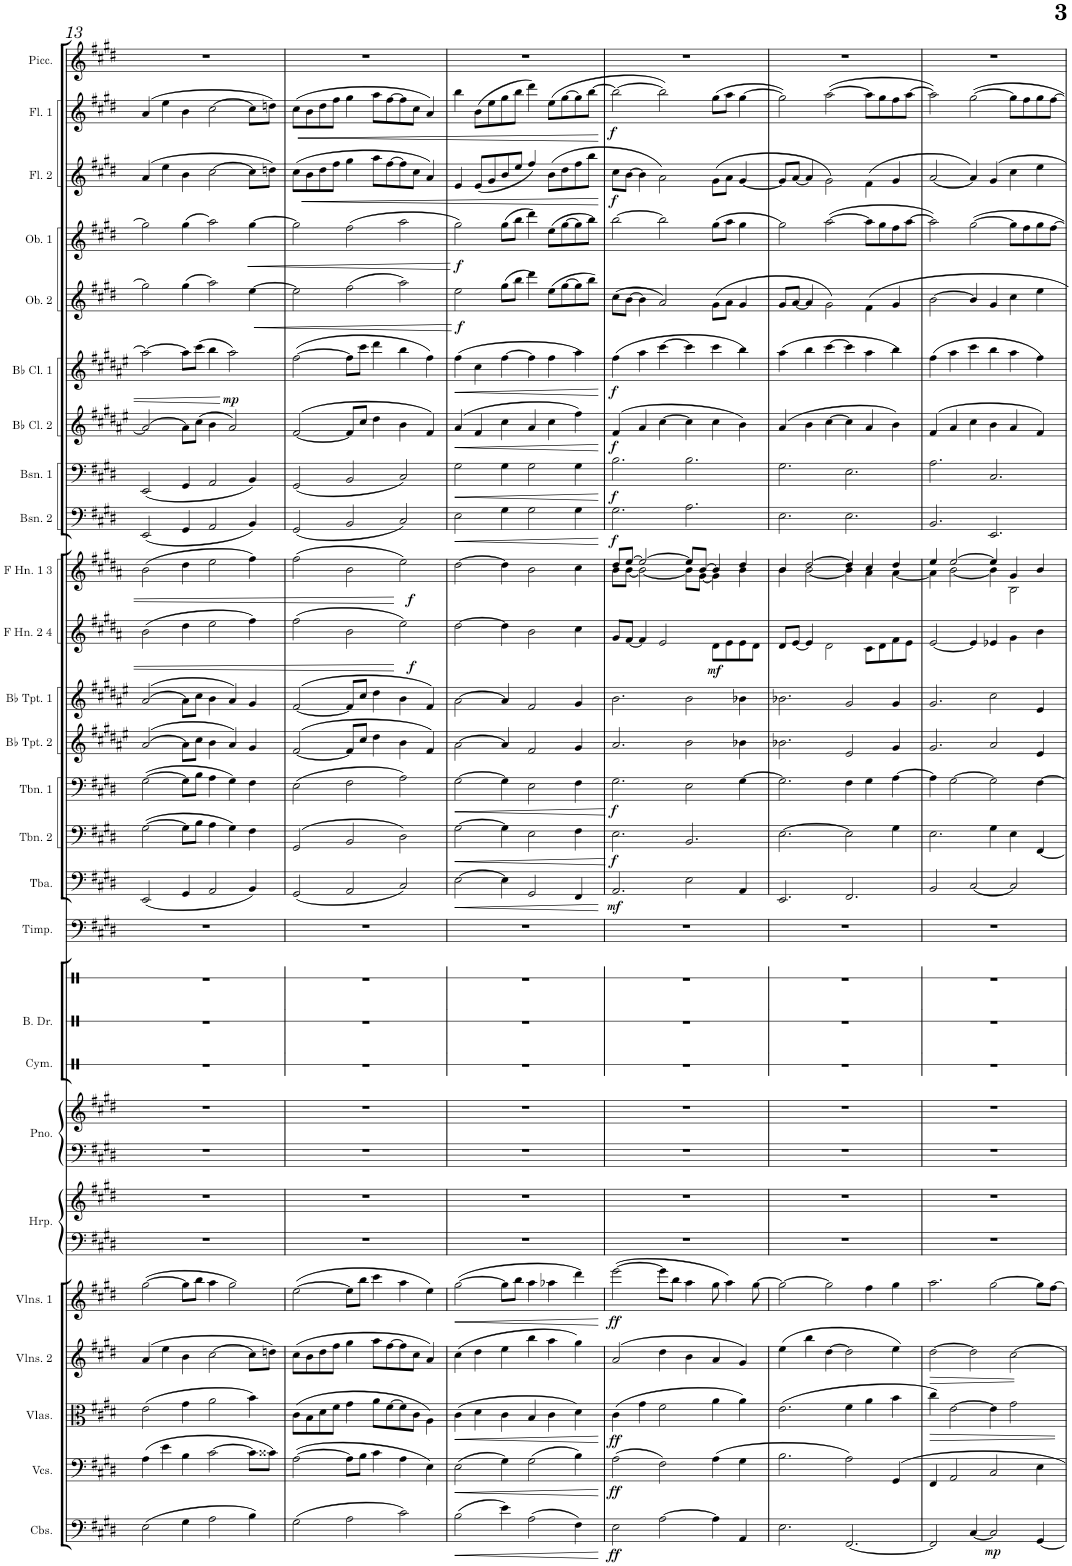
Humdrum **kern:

**kern	**dynam	**kern	**dynam	**kern	**dynam	**kern	**kern	**dynam	**kern	**kern	**kern	**kern	**kern	**kern	**kern	**dynam	**kern	**dynam	**kern	**dynam	**kern	**kern	**kern	**dynam	**kern	**dynam	**kern	**dynam	**kern	**dynam	**kern	**dynam	**kern	**dynam	**kern	**dynam	**kern	**dynam	**kern	**dynam	**kern	**dynam	**kern
*part25	*part25	*part24	*part24	*part23	*part23	*part22	*part21	*part21	*part20	*part20	*part19	*part19	*part18	*part17	*part16	*part16	*part15	*part15	*part14	*part14	*part13	*part12	*part11	*part11	*part10	*part10	*part9	*part9	*part8	*part8	*part7	*part7	*part6	*part6	*part5	*part5	*part4	*part4	*part3	*part3	*part2	*part2	*part1
*staff27	*staff27	*staff26	*staff26	*staff25	*staff25	*staff24	*staff23	*staff23	*staff22	*staff21	*staff20	*staff19	*staff18	*staff17	*staff16	*staff16	*staff15	*staff15	*staff14	*staff14	*staff13	*staff12	*staff11	*staff11	*staff10	*staff10	*staff9	*staff9	*staff8	*staff8	*staff7	*staff7	*staff6	*staff6	*staff5	*staff5	*staff4	*staff4	*staff3	*staff3	*staff2	*staff2	*staff1
*I"Contrabasses	*	*I"Violoncellos	*	*I"Violas	*	*I"Violins 2	*I"Violins 1	*	*I"Harp	*	*I"Piano	*	*I"Snare Drum	*I"Timpani	*I"Tuba	*	*I"Trombone 2	*	*I"Trombone 1	*	*I"Bb Trumpet 2	*I"Bb Trumpet 1	*I"F Horn 2 &amp; 4	*	*I"F Horn 1 &amp; 3	*	*I"Bassoon 2	*	*I"Bassoon 1	*	*I"Bb Clarinet 2	*	*I"Bb Clarinet 1	*	*I"Oboe 2	*	*I"Oboe 1	*	*I"Flute 2	*	*I"Flute 1	*	*I"Piccolo
*I'Cbs.	*	*I'Vcs.	*	*I'Vlas.	*	*I'Vlns. 2	*I'Vlns. 1	*	*I'Hrp.	*	*I'Pno.	*	*I'Sn Dr	*I'Timp.	*I'Tba.	*	*I'Tbn. 2	*	*I'Tbn. 1	*	*I'Bb Tpt. 2	*I'Bb Tpt. 1	*I'F Hn. 2 4	*	*I'F Hn. 1 3	*	*I'Bsn. 2	*	*I'Bsn. 1	*	*I'Bb Cl. 2	*	*I'Bb Cl. 1	*	*I'Ob. 2	*	*I'Ob. 1	*	*I'Fl. 2	*	*I'Fl. 1	*	*I'Picc.
!!LO:PB:g=z
*clefF4	*	*clefF4	*	*clefC3	*	*clefG2	*clefG2	*	*clefF4	*clefG2	*clefF4	*clefG2	*clefX	*clefF4	*clefF4	*	*clefF4	*	*clefF4	*	*clefG2	*clefG2	*clefG2	*	*clefG2	*	*clefF4	*	*clefF4	*	*clefG2	*	*clefG2	*	*clefG2	*	*clefG2	*	*clefG2	*	*clefG2	*	*clefG2
*Trd7c12	*	*	*	*	*	*	*	*	*	*	*	*	*	*	*	*	*	*	*	*	*Trd1c2	*Trd1c2	*Trd4c7	*	*Trd4c7	*	*	*	*	*	*Trd1c2	*	*Trd1c2	*	*	*	*	*	*	*	*	*	*Trd-7c-12
*k[f#c#g#d#]	*	*k[f#c#g#d#]	*	*k[f#c#g#d#]	*	*k[f#c#g#d#]	*k[f#c#g#d#]	*	*k[f#c#g#d#]	*k[f#c#g#d#]	*k[f#c#g#d#]	*k[f#c#g#d#]	*k[]	*k[f#c#g#d#]	*k[f#c#g#d#]	*	*k[f#c#g#d#]	*	*k[f#c#g#d#]	*	*k[f#c#g#d#a#e#]	*k[f#c#g#d#a#e#]	*k[f#c#g#d#a#]	*	*k[f#c#g#d#a#]	*	*k[f#c#g#d#]	*	*k[f#c#g#d#]	*	*k[f#c#g#d#a#e#]	*	*k[f#c#g#d#a#e#]	*	*k[f#c#g#d#]	*	*k[f#c#g#d#]	*	*k[f#c#g#d#]	*	*k[f#c#g#d#]	*	*k[f#c#g#d#]
*M6/4	*	*M6/4	*	*M6/4	*	*M6/4	*M6/4	*	*M6/4	*M6/4	*M6/4	*M6/4	*M6/4	*M6/4	*M6/4	*	*M6/4	*	*M6/4	*	*M6/4	*M6/4	*M6/4	*	*M6/4	*	*M6/4	*	*M6/4	*	*M6/4	*	*M6/4	*	*M6/4	*	*M6/4	*	*M6/4	*	*M6/4	*	*M6/4
=13	=13	=13	=13	=13	=13	=13	=13	=13	=13	=13	=13	=13	=13	=13	=13	=13	=13	=13	=13	=13	=13	=13	=13	=13	=13	=13	=13	=13	=13	=13	=13	=13	=13	=13	=13	=13	=13	=13	=13	=13	=13	=13	=13
(2E\	.	(4A\	.	(2e\	.	(4a/	([2gg#\	.	1.r	1.r	1.r	1.r	1.r	1.r	(2EE/	.	([2G#\	.	([2G#\	.	([2a#/	([2a#/	(2b\	.	(2b\	.	(2EE/	.	(2EE/	.	2a#/_	.	2aa#\_	.	2gg#\]	.	2gg#\]	.	(4a/	.	(4a/	.	1.r
.	.	4e\	.	.	.	4ee\	.	.	.	.	.	.	.	.	.	.	.	.	.	.	.	.	.	.	.	.	.	.	.	.	.	.	.	.	.	.	.	.	4ee\	.	4ee\	.	.
4G#\	.	4B\	.	4g#\	.	4b\	8gg#\L]	.	.	.	.	.	.	.	4GG#/	.	8G#\L]	.	8G#\L]	.	8a#\L]	8a#\L]	4dd#\	.	4dd#\	.	4GG#/	.	4GG#/	.	8a#\L]	.	8aa#\L]	.	(4gg#\	.	(4gg#\	.	4b\	.	4b\	.	.
.	.	.	.	.	.	.	8bb\J	.	.	.	.	.	.	.	.	.	8B\J	.	8B\J	.	8cc#\J	8cc#\J	.	.	.	.	.	.	.	.	(8cc#\J	.	(8ccc#\J	.	.	.	.	.	.	.	.	.	.
2A\	.	[2c#\	.	2a\	.	[2cc#\	4aa\	.	.	.	.	.	.	.	2AA/	.	4A\	.	4A\	.	4b\	4b\	2ee\	.	2ee\	.	2AA/	.	2AA/	.	4b\	.	4bb\	.	2aa\)	.	2aa\)	.	[2cc#\	.	[2cc#\	.	.
!	!	!	!	!	!	!	!	!	!	!	!	!	!	!	!	!	!	!	!	!	!	!	!	!	!	!	!	!	!	!	!	!	!	!LO:DY:b	!	!	!	!	!	!	!	!	!
.	.	.	.	.	.	.	2gg#\)	.	.	.	.	.	.	.	.	.	4G#\)	.	4G#\)	.	4a#/)	4a#/)	.	.	.	.	.	.	.	.	2a#/)	.	2aa#\)	mp	.	.	.	.	.	.	.	.	.
!	!	!	!	!	!	!	!	!	!	!	!	!	!	!	!	!	!	!	!	!	!	!	!	!	!	!	!	!	!	!	!	!	!	!	!	!LO:HP:b	!	!LO:HP:b	!	!	!	!	!
4B\)	.	8c#\L]	.	4b\)	.	8cc#\L]	.	.	.	.	.	.	.	.	4BB/)	.	4F#\	.	4F#\	.	4g#/	4g#/	4ff#\)	.	4ff#\)	.	4BB/)	.	4BB/)	.	.	.	.	.	[4ee\	<	[4gg#\	<	8cc#\L]	.	8cc#\L]	.	.
.	.	8c##X\J)	.	.	.	8ddn\J)	.	.	.	.	.	.	.	.	.	.	.	.	.	.	.	.	.	.	.	.	.	.	.	.	.	.	.	.	.	.	.	.	8ddn\J)	.	8ddn\J)	.	.
=14	=14	=14	=14	=14	=14	=14	=14	=14	=14	=14	=14	=14	=14	=14	=14	=14	=14	=14	=14	=14	=14	=14	=14	=14	=14	=14	=14	=14	=14	=14	=14	=14	=14	=14	=14	=14	=14	=14	=14	=14	=14	=14	=14
!	!	!	!	!	!	!	!	!	!	!	!	!	!	!	!	!	!	!	!	!	!	!	!	!	!	!	!	!	!	!	!	!	!	!	!	!	!	!	!	!LO:HP:b	!	!LO:HP:b	!
(2G#\	.	([2A\	.	(8c#\L	.	(8cc#\L	([2ee\	.	1.r	1.r	1.r	1.r	1.r	1.r	(2GG#/	.	(2GG#/	.	(2E\	.	([2f#/	([2f#/	(2ff#\	.	(2ff#\	.	(2GG#/	.	(2GG#/	.	([2f#/	.	([2ff#\	.	2ee\]	.	2gg#\]	.	(8cc#\L	<	(8cc#\L	<	1.r
.	.	.	.	8B\	.	8b\	.	.	.	.	.	.	.	.	.	.	.	.	.	.	.	.	.	.	.	.	.	.	.	.	.	.	.	.	.	.	.	.	8b\	.	8b\	.	.
.	.	.	.	8d#\	.	8dd#\	.	.	.	.	.	.	.	.	.	.	.	.	.	.	.	.	.	.	.	.	.	.	.	.	.	.	.	.	.	.	.	.	8dd#\	.	8dd#\	.	.
.	.	.	.	8f#\J	.	8ff#\J	.	.	.	.	.	.	.	.	.	.	.	.	.	.	.	.	.	.	.	.	.	.	.	.	.	.	.	.	.	.	.	.	8ff#\J	.	8ff#\J	.	.
2A\	.	8A\L]	.	4g#\	.	4gg#\	8ee\L]	.	.	.	.	.	.	.	2AA/	.	2BB/	.	2F#\	.	8f#/L]	8f#/L]	2b\	.	2b\	.	2BB/	.	2BB/	.	8f#/L]	.	8ff#\L]	.	(2ff#\	.	(2ff#\	.	4gg#\	.	4gg#\	.	.
.	.	8B\J	.	.	.	.	8bb\J	.	.	.	.	.	.	.	.	.	.	.	.	.	8cc#/J	8cc#/J	.	.	.	.	.	.	.	.	8cc#/J	.	8ccc#\J	.	.	.	.	.	.	.	.	.	.
.	.	4c#\	.	8a\L	.	8aa\L	4ccc#\	.	.	.	.	.	.	.	.	.	.	.	.	.	4dd#\	4dd#\	.	.	.	.	.	.	.	.	4dd#\	.	4ddd#\	.	.	.	.	.	8aa\L	.	8aa\L	.	.
.	.	.	.	[8f#\	.	[8ff#\	.	.	.	.	.	.	.	.	.	.	.	.	.	.	.	.	.	.	.	.	.	.	.	.	.	.	.	.	.	.	.	.	[8ff#\	.	[8ff#\	.	.
!	!	!	!	!	!	!	!	!	!	!	!	!	!	!	!	!	!	!	!	!	!	!	!	!LO:DY:b	!	!LO:DY:b	!	!	!	!	!	!	!	!	!	!	!	!	!	!	!	!	!
2c#\)	.	4A\	.	8f#\]	.	8ff#\]	4aa\	.	.	.	.	.	.	.	2C#/)	.	2D#\)	.	2A\)	.	4b\	4b\	2ee\)	f	2ee\)	f	2C#/)	.	2C#/)	.	4b\	.	4bb\	.	2aa\)	.	2aa\	.	8ff#\]	.	8ff#\]	.	.
.	.	.	.	8c#\J	.	8cc#\J	.	.	.	.	.	.	.	.	.	.	.	.	.	.	.	.	.	.	.	.	.	.	.	.	.	.	.	.	.	.	.	.	8cc#\J	.	8cc#\J	.	.
.	.	4E\)	.	4A\)	.	4a/)	4ee\)	.	.	.	.	.	.	.	.	.	.	.	.	.	4f#/)	4f#/)	.	.	.	.	.	.	.	.	4f#/)	.	4ff#\)	.	.	.	.	.	4a/)	.	4a/)	.	.
.	.	.	.	.	.	.	.	.	.	.	.	.	.	.	.	.	.	.	.	.	.	.	.	.	.	.	.	.	.	.	.	.	.	.	.	[	.	[	.	.	.	.	.
=15	=15	=15	=15	=15	=15	=15	=15	=15	=15	=15	=15	=15	=15	=15	=15	=15	=15	=15	=15	=15	=15	=15	=15	=15	=15	=15	=15	=15	=15	=15	=15	=15	=15	=15	=15	=15	=15	=15	=15	=15	=15	=15	=15
!	!LO:HP:b	!	!LO:HP:b	!	!LO:HP:b	!	!	!LO:HP:b	!	!	!	!	!	!	!	!LO:HP:b	!	!LO:HP:b	!	!LO:HP:b	!	!	!	!	!	!	!	!LO:HP:b	!	!LO:HP:b	!	!LO:HP:b	!	!LO:HP:b	!	!LO:DY:b	!	!LO:DY:b	!	!	!	!	!
(2B\	<	(2E\	<	(4c#\	<	(4cc#\	([2gg#\	<	1.r	1.r	1.r	1.r	1.r	1.r	[2E\	<	[2G#\	<	[2G#\	<	[2a#\	[2a#\	[2dd#\	.	[2dd#\	.	2E\	<	2G#\	<	(4a#/	<	(4ff#\	<	2ee\	f	2gg#\)	f	4e/	.	4bb\	.	1.r
.	.	.	.	4d#\	.	4dd#\	.	.	.	.	.	.	.	.	.	.	.	.	.	.	.	.	.	.	.	.	.	.	.	.	4f#/	.	4cc#\	.	.	.	.	.	(8e/L	.	(8b\L	.	.
.	.	.	.	.	.	.	.	.	.	.	.	.	.	.	.	.	.	.	.	.	.	.	.	.	.	.	.	.	.	.	.	.	.	.	.	.	.	.	8g#/	.	8ee\	.	.
4e\)	.	4G#\)	.	4c#\	.	4ee\	8gg#\L]	.	.	.	.	.	.	.	4E\]	.	4G#\]	.	4G#\]	.	4a#/]	4a#/]	4dd#\]	.	4dd#\]	.	4G#\	.	4G#\	.	4cc#\	.	[4ff#\	.	(8gg#\L	.	(8gg#\L	.	8b/	.	8gg#\	.	.
.	.	.	.	.	.	.	8bb\J	.	.	.	.	.	.	.	.	.	.	.	.	.	.	.	.	.	.	.	.	.	.	.	.	.	.	.	8bb\J	.	8bb\J	.	8ee/J	.	8bb\J	.	.
(2A\	.	(2G#\	.	4B/	.	4bb\	4aa\	.	.	.	.	.	.	.	2GG#/	.	2E\	.	2E\	.	2f#/	2f#/	2b\	.	2b\	.	2G#\	.	2G#\	.	4a#/	.	4ff#\]	.	4ddd#\)	.	4ddd#\)	.	4ff#/)	.	4ddd#\)	.	.
.	.	.	.	4c#\	.	4aa\	4aa-X\	.	.	.	.	.	.	.	.	.	.	.	.	.	.	.	.	.	.	.	.	.	.	.	4cc#\	.	4ff#\	.	(8ee\L	.	(8ee\L	.	(8b\L	.	(8ee\L	.	.
.	.	.	.	.	.	.	.	.	.	.	.	.	.	.	.	.	.	.	.	.	.	.	.	.	.	.	.	.	.	.	.	.	.	.	[8gg#\	.	[8gg#\	.	8dd#\	.	[8gg#\	.	.
4F#\)	.	4B\)	.	4d#\)	.	4gg#\)	4ddd#\)	.	.	.	.	.	.	.	4FF#/	.	4F#\	.	4F#\	.	4g#/	4g#/	4cc#\	.	4cc#\	.	4G#\	.	4G#\	.	4ff#\)	.	4aa#\)	.	8gg#\]	.	8gg#\]	.	8ff#\	.	8gg#\]	.	.
.	.	.	.	.	.	.	.	.	.	.	.	.	.	.	.	.	.	.	.	.	.	.	.	.	.	.	.	.	.	.	.	.	.	.	8bb\J)	.	8bb\J)	.	8bb\J	.	[8bb\J	.	.
.	[	.	[	.	[	.	.	[	.	.	.	.	.	.	.	[	.	[	.	[	.	.	.	.	.	.	.	[	.	[	.	[	.	[	.	.	.	.	.	[	.	[	.
=16	=16	=16	=16	=16	=16	=16	=16	=16	=16	=16	=16	=16	=16	=16	=16	=16	=16	=16	=16	=16	=16	=16	=16	=16	=16	=16	=16	=16	=16	=16	=16	=16	=16	=16	=16	=16	=16	=16	=16	=16	=16	=16	=16
*	*	*	*	*	*	*	*	*	*	*	*	*	*	*	*	*	*	*	*	*	*	*	*	*	*^	*	*	*	*	*	*	*	*	*	*	*	*	*	*	*	*	*	*
!	!LO:DY:b	!	!LO:DY:b	!	!LO:DY:b	!	!	!LO:DY:b	!	!	!	!	!	!	!	!LO:DY:b	!	!LO:DY:b	!	!LO:DY:b	!	!	!	!	!	!	!	!	!LO:DY:b	!	!LO:DY:b	!	!LO:DY:b	!	!LO:DY:b	!	!	!	!	!	!LO:DY:b	!	!	!
!	!	!	!	!	!	!	!	!	!	!	!	!	!	!	!	!	!	!	!	!	!	!	!	!	!	!	!	!	!	!	!	!	!	!	!	!	!	!	!	!	!LO:DY:n=1:a	!	!	!
2E\	ff	(2A\	ff	(4c#\	ff	(2a/	([2eee\	ff	1.r	1.r	1.r	1.r	1.r	1.r	2.AA/	mf	2.E\	f	2.G#\	f	2.a#/	2.b\	8g#/L	.	8dd#/L	8b\L	.	2.G#\	f	2.B\	f	(4f#/	f	(4ff#\	f	(8cc#\L	.	[2bb\	.	8cc#\L	f f	2bb\_	.	1.r
.	.	.	.	.	.	.	.	.	.	.	.	.	.	.	.	.	.	.	.	.	.	.	[8f#/J	.	[8ee/J	[8b\J	.	.	.	.	.	.	.	.	.	[8b\J	.	.	.	[8b\J	.	.	.	.
.	.	.	.	4g#\	.	.	.	.	.	.	.	.	.	.	.	.	.	.	.	.	.	.	4f#/]	.	2ee/_	2b\_	.	.	.	.	.	4a#/	.	4aa#\	.	4b\]	.	.	.	4b\]	.	.	.	.
[2A\	.	2F#\)	.	2f#\	.	4dd#\	8eee\L]	.	.	.	.	.	.	.	.	.	.	.	.	.	.	.	2e/	.	.	.	.	.	.	.	.	[4cc#\	.	[4ccc#\	.	2a/)	.	2bb\]	.	2a\)	.	2bb\])	.	.
.	.	.	.	.	.	.	8bb\J	.	.	.	.	.	.	.	.	.	.	.	.	.	.	.	.	.	.	.	.	.	.	.	.	.	.	.	.	.	.	.	.	.	.	.	.	.
.	.	.	.	.	.	4b\	4aa\	.	.	.	.	.	.	.	2E\	.	2.BB/	.	2E\	.	2b\	2b\	.	.	8ee/L]	8b\L]	.	2.A\	.	2.B\	.	4cc#\]	.	4ccc#\]	.	.	.	.	.	.	.	.	.	.
.	.	.	.	.	.	.	.	.	.	.	.	.	.	.	.	.	.	.	.	.	.	.	.	.	[8b/J	[8g#\J	.	.	.	.	.	.	.	.	.	.	.	.	.	.	.	.	.	.
!	!	!	!	!	!	!	!	!	!	!	!	!	!	!	!	!	!	!	!	!	!	!	!	!LO:DY:b	!	!	!	!	!	!	!	!	!	!	!	!	!	!	!	!	!	!	!	!
4A\]	.	(4A\	.	4a\	.	4a/	8gg#\	.	.	.	.	.	.	.	.	.	.	.	.	.	.	.	8d#\L	mf	4b/]	4g#\]	.	.	.	.	.	4cc#\	.	4ccc#\	.	(8g#\L	.	(8gg#\L	.	(8g#\L	.	(8gg#\L	.	.
.	.	.	.	.	.	.	4aa\)	.	.	.	.	.	.	.	.	.	.	.	.	.	.	.	8e\	.	.	.	.	.	.	.	.	.	.	.	.	8a\J	.	8aa\J	.	8a\J	.	8aa\J	.	.
4AA/	.	4G#\	.	4a\)	.	4g#/)	.	.	.	.	.	.	.	.	4AA/	.	.	.	[4G#\	.	4b-X\	4b-X\	8e\	.	4dd#/	4b\	.	.	.	.	.	4b\)	.	4bb\)	.	4g#/	.	4gg#\	.	[4g#/	.	[4gg#\	.	.
.	.	.	.	.	.	.	[8gg#\	.	.	.	.	.	.	.	.	.	.	.	.	.	.	.	8d#\J	.	.	.	.	.	.	.	.	.	.	.	.	.	.	.	.	.	.	.	.	.
=17	=17	=17	=17	=17	=17	=17	=17	=17	=17	=17	=17	=17	=17	=17	=17	=17	=17	=17	=17	=17	=17	=17	=17	=17	=17	=17	=17	=17	=17	=17	=17	=17	=17	=17	=17	=17	=17	=17	=17	=17	=17	=17	=17	=17
2.E\	.	2.B\	.	(2.e\	.	(4ee\	2gg#\_	.	1.r	1.r	1.r	1.r	1.r	1.r	2.EE/	.	[2.E\	.	2.G#\]	.	2.b-X\	2.b-X\	8d#/L	.	4b/	4b\	.	2.E\	.	2.G#\	.	(4a#/	.	(4aa#\	.	8g#/L	.	2gg#\)	.	8g#/L]	.	2gg#\])	.	1.r
.	.	.	.	.	.	.	.	.	.	.	.	.	.	.	.	.	.	.	.	.	.	.	[8e/J	.	.	.	.	.	.	.	.	.	.	.	.	[8a/J	.	.	.	[8a/J	.	.	.	.
.	.	.	.	.	.	4bb\	.	.	.	.	.	.	.	.	.	.	.	.	.	.	.	.	4e/]	.	[2dd#/	[2b\	.	.	.	.	.	4b\	.	4bb\	.	4a/]	.	.	.	4a/]	.	.	.	.
.	.	.	.	.	.	[4dd#\	2gg#\]	.	.	.	.	.	.	.	.	.	.	.	.	.	.	.	2d#\	.	.	.	.	.	.	.	.	[4cc#\	.	[4ccc#\	.	2g#\)	.	([2aa\	.	2g#\)	.	([2aa\	.	.
[2.FF#/	.	2A\)	.	4f#\	.	2dd#\]	.	.	.	.	.	.	.	.	2.FF#/	.	2E\]	.	4F#\	.	2e#/	2g#/	.	.	4dd#/]	4b\]	.	2.E\	.	2.E\	.	4cc#\]	.	4ccc#\]	.	.	.	.	.	.	.	.	.	.
.	.	.	.	4a\	.	.	4ff#\	.	.	.	.	.	.	.	.	.	.	.	4G#\	.	.	.	8c#\L	.	4cc#/	4a#\	.	.	.	.	.	4a#/	.	4aa#\	.	4f#\	.	8aa\L]	.	(4f#\	.	8aa\L]	.	.
.	.	.	.	.	.	.	.	.	.	.	.	.	.	.	.	.	.	.	.	.	.	.	8d#\	.	.	.	.	.	.	.	.	.	.	.	.	.	.	8gg#\	.	.	.	8gg#\	.	.
.	.	4GG#/	.	4b\	.	4ee\)	4gg#\	.	.	.	.	.	.	.	.	.	4G#\	.	[4A\	.	4g#/	4g#/	8f#\	.	4dd#/	[4a#\	.	.	.	.	.	4b\)	.	4bb\)	.	4g#/	.	8ff#\	.	4g#/	.	8ff#\	.	.
.	.	.	.	.	.	.	.	.	.	.	.	.	.	.	.	.	.	.	.	.	.	.	8e\J	.	.	.	.	.	.	.	.	.	.	.	.	.	.	[8aa\J	.	.	.	[8aa\J	.	.
=18	=18	=18	=18	=18	=18	=18	=18	=18	=18	=18	=18	=18	=18	=18	=18	=18	=18	=18	=18	=18	=18	=18	=18	=18	=18	=18	=18	=18	=18	=18	=18	=18	=18	=18	=18	=18	=18	=18	=18	=18	=18	=18	=18	=18
2FF#/]	.	4FF#/	.	4cc#\)	.	[2dd#\	2.aa\	.	1.r	1.r	1.r	1.r	1.r	1.r	2BB/	.	2.E\	.	4A\]	.	2.g#/	2.g#/	[2e/	.	4ee/	4a#\]	.	2.BB/	.	2.A\	.	(4f#/	.	(4ff#\	.	[2b\	.	2aa\])	.	[2a/	.	2aa\])	.	1.r
.	.	2AA/	.	[2e\	.	.	.	.	.	.	.	.	.	.	.	.	.	.	[2G#\	.	.	.	.	.	[2ee/	[2b\	.	.	.	.	.	4a#/	.	4aa#\	.	.	.	.	.	.	.	.	.	.
[4C#/	.	.	.	.	.	2dd#\]	.	.	.	.	.	.	.	.	[2C#/	.	.	.	.	.	.	.	4e/]	.	.	.	.	.	.	.	.	4cc#\	.	4ccc#\	.	4b/]	.	[2gg#\	.	4a/])	.	[2gg#\	.	.
!	!LO:DY:b	!	!	!	!	!	!	!	!	!	!	!	!	!	!	!	!	!	!	!	!	!	!	!	!	!	!	!	!	!	!	!	!	!	!	!	!	!	!	!	!	!	!	!
2C#/]	mp	2C#/	.	4e\]	.	.	[2gg#\	.	.	.	.	.	.	.	.	.	4G#\	.	2G#\]	.	2a#/	2cc#\	4e-X/	.	4ee/]	4b\]	.	2.EE/	.	2.C#/	.	4b\	.	4bb\	.	4g#/	.	.	.	4g#/	.	.	.	.
.	.	.	.	2g#\	.	[2cc#\	.	.	.	.	.	.	.	.	2C#/]	.	4E\	.	.	.	.	.	4g#\	.	4g#/	2B\	.	.	.	.	.	4a#/	.	4aa#\	.	4cc#\	.	8gg#\L]	.	4cc#\	.	8gg#\L]	.	.
.	.	.	.	.	.	.	.	.	.	.	.	.	.	.	.	.	.	.	.	.	.	.	.	.	.	.	.	.	.	.	.	.	.	.	.	.	.	8ff#\	.	.	.	8ff#\	.	.
[4GG#/	.	4E\	.	.	.	.	8gg#\L]	.	.	.	.	.	.	.	.	.	[4FF#/	.	[4F#\	.	4e#/	4e#/	4b\	.	4b/	.	.	.	.	.	.	4f#/)	.	4ff#\)	.	4ee\	.	8gg#\	.	4ee\	.	8gg#\	.	.
.	.	.	.	.	.	.	[8ff#\J	.	.	.	.	.	.	.	.	.	.	.	.	.	.	.	.	.	.	.	.	.	.	.	.	.	.	.	.	.	.	[8ff#\J	.	.	.	[8ff#\J	.	.
*	*	*	*	*	*	*	*	*	*	*	*	*	*	*	*	*	*	*	*	*	*	*	*	*	*v	*v	*	*	*	*	*	*	*	*	*	*	*	*	*	*	*	*	*	*
=	=	=	=	=	=	=	=	=	=	=	=	=	=	=	=	=	=	=	=	=	=	=	=	=	=	=	=	=	=	=	=	=	=	=	=	=	=	=	=	=	=	=	=
*-	*-	*-	*-	*-	*-	*-	*-	*-	*-	*-	*-	*-	*-	*-	*-	*-	*-	*-	*-	*-	*-	*-	*-	*-	*-	*-	*-	*-	*-	*-	*-	*-	*-	*-	*-	*-	*-	*-	*-	*-	*-	*-	*-
